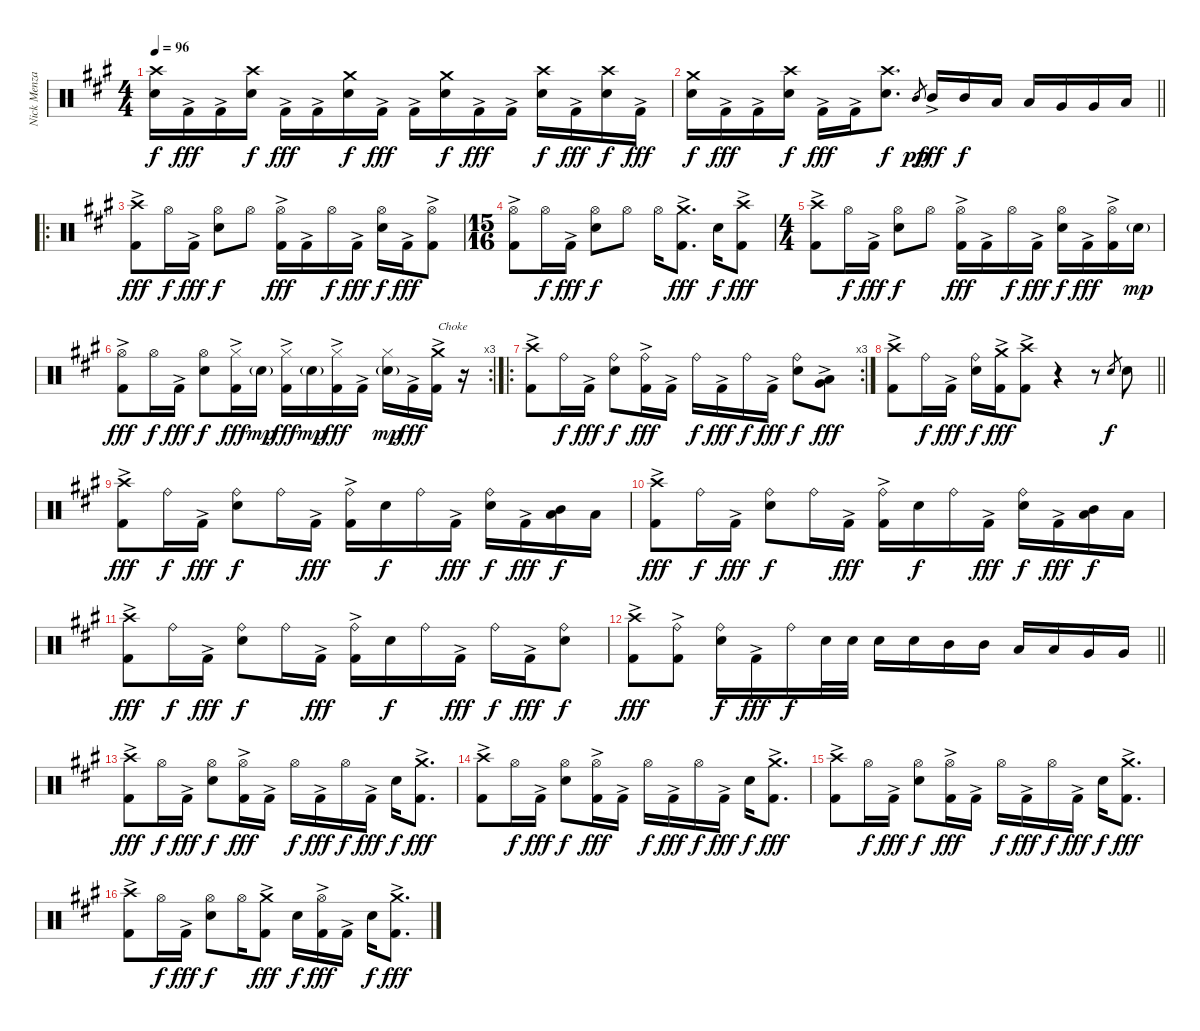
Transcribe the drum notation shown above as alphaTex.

\track ("Nick Menza" "Nick Menza") {instrument percussion}
\staff {score}
\articulation defaults
\ts (4 4)
\tempo 96
\clef neutral
\ks f#minor
("Crash high (hit)" "Snare (hit) 2").16{dy f} "Kick (hit) 2"{ac}.16{dy fff} "Kick (hit) 2"{ac}.16 ("Crash high (hit)" "Snare (hit) 2").16{dy f} "Kick (hit) 2"{ac}.16{dy fff} "Kick (hit) 2"{ac}.16 ("Crash medium (hit)" "Snare (hit) 2").16{dy f} "Kick (hit) 2"{ac}.16{dy fff} "Kick (hit) 2"{ac}.16 ("Crash medium (hit)" "Snare (hit) 2").16{dy f} "Kick (hit) 2"{ac}.16{dy fff} "Kick (hit) 2"{ac}.16 ("Crash high (hit)" "Snare (hit) 2").16{dy f} "Kick (hit) 2"{ac}.16{dy fff} ("Crash high (hit)" "Snare (hit) 2").16{dy f} "Kick (hit) 2"{ac}.16{dy fff} |
\barLineRight lightlight
("Crash medium (hit)" "Snare (hit) 2").16{dy f} "Kick (hit) 2"{ac}.16{dy fff} "Kick (hit) 2"{ac}.16 ("Crash high (hit)" "Snare (hit) 2").16{dy f} "Kick (hit) 2"{ac}.16{dy fff} "Kick (hit) 2"{ac}.16 ("Crash high (hit)" "Snare (hit) 2").8{d dy f} "Mid Tom (hit)".8{gr dy pp} "Mid Tom (hit)"{ac}.16{dy fff} "Mid Tom (hit)".16{dy f} "Low Tom (hit)".16 "Low Tom (hit)".16 "Very Low Tom (hit)".16 "Very Low Tom (hit)".16 "Low Floor Tom (hit)".16 |
\ro
("Crash high (hit)" "Kick (hit) 2"{ac}).8{dy fff} "Hi-Hat (open)".16{dy f} "Kick (hit) 2"{ac}.16{dy fff} ("Hi-Hat (open)" "Snare (hit) 2").8{dy f} "Hi-Hat (open)".8 ("Hi-Hat (open)" "Kick (hit) 2"{ac}).16{dy fff} "Kick (hit) 2"{ac}.16 "Hi-Hat (open)".16{dy f} "Kick (hit) 2"{ac}.16{dy fff} ("Hi-Hat (open)" "Snare (hit) 2").16{dy f} "Kick (hit) 2"{ac}.16{dy fff} ("Hi-Hat (open)" "Kick (hit) 2"{ac}).8 |
\ts (15 16)
("Hi-Hat (open)" "Kick (hit) 2"{ac}).8 "Hi-Hat (open)".16{dy f} "Kick (hit) 2"{ac}.16{dy fff} ("Hi-Hat (open)" "Snare (hit) 2").8{dy f} "Hi-Hat (open)".8 "Hi-Hat (open)".16 ("Crash medium (hit)" "Kick (hit) 2"{ac}).8{d dy fff} "Snare (hit) 2".16{dy f} ("Crash high (hit)" "Kick (hit) 2"{ac}).8{dy fff} |
\ts (4 4)
("Crash high (hit)" "Kick (hit) 2"{ac}).8 "Hi-Hat (open)".16{dy f} "Kick (hit) 2"{ac}.16{dy fff} ("Hi-Hat (open)" "Snare (hit) 2").8{dy f} "Hi-Hat (open)".8 ("Hi-Hat (open)" "Kick (hit) 2"{ac}).16{dy fff} "Kick (hit) 2"{ac}.16 "Hi-Hat (open)".16{dy f} "Kick (hit) 2"{ac}.16{dy fff} ("Hi-Hat (open)" "Snare (hit) 2").16{dy f} "Kick (hit) 2"{ac}.16{dy fff} ("Hi-Hat (open)" "Kick (hit) 2"{ac}).16 "Snare (hit) 2"{g}.16{dy mp} |
\rc 3
("Hi-Hat (open)" "Kick (hit) 2"{ac}).8{dy fff} "Hi-Hat (open)".16{dy f} "Kick (hit) 2"{ac}.16{dy fff} ("Hi-Hat (open)" "Snare (hit) 2").8{dy f} ("Hi-Hat (closed)" "Kick (hit) 2"{ac}).16{dy fff} "Snare (hit) 2"{g}.16{dy mp} ("Hi-Hat (closed)" "Kick (hit) 2"{ac}).16{dy fff} "Snare (hit) 2"{g}.16{dy mp} ("Hi-Hat (closed)" "Kick (hit) 2"{ac}).16{dy fff} "Kick (hit) 2"{ac}.16 ("Hi-Hat (closed)" "Snare (hit) 2"{g}).16{dy mp} "Kick (hit) 2"{ac}.16{dy fff} ("Crash medium (hit)" "Kick (hit) 2"{ac}).16{txt "Choke"} r.16 |
\ro
\rc 3
("Crash high (hit)" "Kick (hit) 2"{ac}).8 "Ride (bell)".16{dy f} "Kick (hit) 2"{ac}.16{dy fff} ("Ride (bell)" "Snare (hit) 2").8{dy f} ("Ride (bell)" "Kick (hit) 2"{ac}).16{dy fff} "Kick (hit) 2"{ac}.16 "Ride (bell)".16{dy f} "Kick (hit) 2"{ac}.16{dy fff} "Ride (bell)".16{dy f} "Kick (hit) 2"{ac}.16{dy fff} ("Ride (bell)" "Snare (hit) 2").8{dy f} ("Low Tom (hit)"{ac} "Very Low Tom (hit)"{ac}).8{dy fff} |
\barLineRight lightlight
("Crash high (hit)" "Kick (hit) 2"{ac}).8 "Ride (bell)".16{dy f} "Kick (hit) 2"{ac}.16{dy fff} ("Ride (bell)" "Snare (hit) 2").16{dy f} ("Crash medium (hit)" "Kick (hit) 2"{ac}).16{dy fff} ("Crash high (hit)" "Kick (hit) 2"{ac}).8 r.4 r.8 "Snare (hit) 2".8{gr dy f} "Snare (hit) 2".8 |
("Crash high (hit)" "Kick (hit) 2"{ac}).8{dy fff} "Ride (bell)".16{dy f} "Kick (hit) 2"{ac}.16{dy fff} ("Ride (bell)" "Snare (hit) 2").8{dy f} "Ride (bell)".16 "Kick (hit) 2"{ac}.16{dy fff} ("Ride (bell)" "Kick (hit) 2"{ac}).16 "Snare (hit) 2".16{dy f} "Ride (bell)".16 "Kick (hit) 2"{ac}.16{dy fff} ("Ride (bell)" "Snare (hit) 2").16{dy f} "Kick (hit) 2"{ac}.16{dy fff} ("Mid Tom (hit)" "Low Tom (hit)").16{dy f} "Low Tom (hit)".16 |
("Crash high (hit)" "Kick (hit) 2"{ac}).8{dy fff} "Ride (bell)".16{dy f} "Kick (hit) 2"{ac}.16{dy fff} ("Ride (bell)" "Snare (hit) 2").8{dy f} "Ride (bell)".16 "Kick (hit) 2"{ac}.16{dy fff} ("Ride (bell)" "Kick (hit) 2"{ac}).16 "Snare (hit) 2".16{dy f} "Ride (bell)".16 "Kick (hit) 2"{ac}.16{dy fff} ("Ride (bell)" "Snare (hit) 2").16{dy f} "Kick (hit) 2"{ac}.16{dy fff} ("Mid Tom (hit)" "Low Tom (hit)").16{dy f} "Low Tom (hit)".16 |
("Crash high (hit)" "Kick (hit) 2"{ac}).8{dy fff} "Ride (bell)".16{dy f} "Kick (hit) 2"{ac}.16{dy fff} ("Ride (bell)" "Snare (hit) 2").8{dy f} "Ride (bell)".16 "Kick (hit) 2"{ac}.16{dy fff} ("Ride (bell)" "Kick (hit) 2"{ac}).16 "Snare (hit) 2".16{dy f} "Ride (bell)".16 "Kick (hit) 2"{ac}.16{dy fff} "Ride (bell)".16{dy f} "Kick (hit) 2"{ac}.16{dy fff} ("Ride (bell)" "Snare (hit) 2").8{dy f} |
\barLineRight lightlight
("Crash high (hit)" "Kick (hit) 2"{ac}).8{dy fff} ("Ride (bell)" "Kick (hit) 2"{ac}).8 ("Ride (bell)" "Snare (hit) 2").16{dy f} "Kick (hit) 2"{ac}.16{dy fff} "Ride (bell)".16{dy f} "Snare (hit) 2".32 "Snare (hit) 2".32 "Snare (hit) 2".16 "Snare (hit) 2".16 "Mid Tom (hit)".16 "Mid Tom (hit)".16 "Low Tom (hit)".16 "Low Tom (hit)".16 "Very Low Tom (hit)".16 "Very Low Tom (hit)".16 |
("Crash high (hit)" "Kick (hit) 2"{ac}).8{dy fff} "Hi-Hat (open)".16{dy f} "Kick (hit) 2"{ac}.16{dy fff} ("Hi-Hat (open)" "Snare (hit) 2").8{dy f} ("Hi-Hat (open)" "Kick (hit) 2"{ac}).16{dy fff} "Kick (hit) 2"{ac}.16 "Hi-Hat (open)".16{dy f} "Kick (hit) 2"{ac}.16{dy fff} "Hi-Hat (open)".16{dy f} "Kick (hit) 2"{ac}.16{dy fff} "Snare (hit) 2".16{dy f} ("Crash medium (hit)" "Kick (hit) 2"{ac}).8{d dy fff} |
("Crash high (hit)" "Kick (hit) 2"{ac}).8 "Hi-Hat (open)".16{dy f} "Kick (hit) 2"{ac}.16{dy fff} ("Hi-Hat (open)" "Snare (hit) 2").8{dy f} ("Hi-Hat (open)" "Kick (hit) 2"{ac}).16{dy fff} "Kick (hit) 2"{ac}.16 "Hi-Hat (open)".16{dy f} "Kick (hit) 2"{ac}.16{dy fff} "Hi-Hat (open)".16{dy f} "Kick (hit) 2"{ac}.16{dy fff} "Snare (hit) 2".16{dy f} ("Crash medium (hit)" "Kick (hit) 2"{ac}).8{d dy fff} |
("Crash high (hit)" "Kick (hit) 2"{ac}).8 "Hi-Hat (open)".16{dy f} "Kick (hit) 2"{ac}.16{dy fff} ("Hi-Hat (open)" "Snare (hit) 2").8{dy f} ("Hi-Hat (open)" "Kick (hit) 2"{ac}).16{dy fff} "Kick (hit) 2"{ac}.16 "Hi-Hat (open)".16{dy f} "Kick (hit) 2"{ac}.16{dy fff} "Hi-Hat (open)".16{dy f} "Kick (hit) 2"{ac}.16{dy fff} "Snare (hit) 2".16{dy f} ("Crash medium (hit)" "Kick (hit) 2"{ac}).8{d dy fff} |
("Crash high (hit)" "Kick (hit) 2"{ac}).8 "Hi-Hat (open)".16{dy f} "Kick (hit) 2"{ac}.16{dy fff} ("Hi-Hat (open)" "Snare (hit) 2").8{dy f} "Hi-Hat (open)".16 ("Crash medium (hit)" "Kick (hit) 2"{ac}).8{dy fff} "Snare (hit) 2".16{dy f} ("Hi-Hat (open)" "Kick (hit) 2"{ac}).16{dy fff} "Kick (hit) 2"{ac}.16 "Snare (hit) 2".16{dy f} ("Crash medium (hit)" "Kick (hit) 2"{ac}).8{d dy fff}
